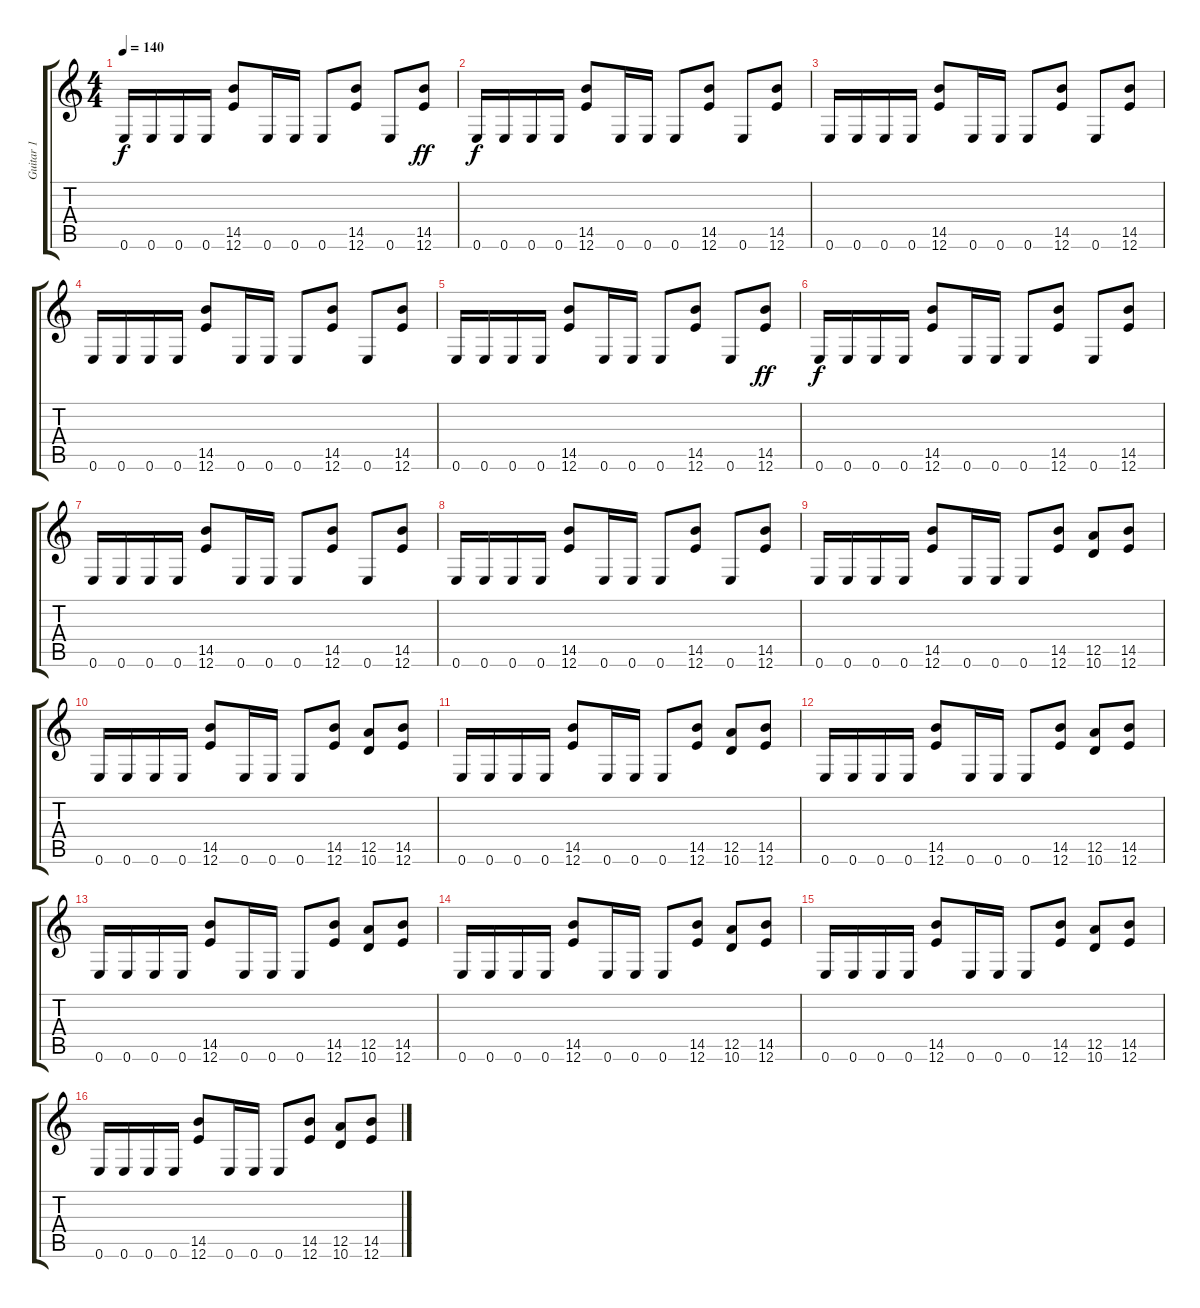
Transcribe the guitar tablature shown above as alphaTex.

\track ("Guitar 1" "Guitar 1") {instrument distortionguitar}
\staff {score tabs}
\tuning (E4 B3 G3 D3 A2 E2) {hide}
\ts (4 4)
\tempo 140
\clef g2
\ks c
0.6.16{dy f} 0.6.16 0.6.16 0.6.16 (14.5 12.6).8 0.6.16 0.6.16 0.6.8 (14.5 12.6).8 0.6.8 (14.5 12.6).8{dy ff} |
0.6.16{dy f} 0.6.16 0.6.16 0.6.16 (14.5 12.6).8 0.6.16 0.6.16 0.6.8 (14.5 12.6).8 0.6.8 (14.5 12.6).8 |
0.6.16 0.6.16 0.6.16 0.6.16 (14.5 12.6).8 0.6.16 0.6.16 0.6.8 (14.5 12.6).8 0.6.8 (14.5 12.6).8 |
0.6.16 0.6.16 0.6.16 0.6.16 (14.5 12.6).8 0.6.16 0.6.16 0.6.8 (14.5 12.6).8 0.6.8 (14.5 12.6).8 |
0.6.16 0.6.16 0.6.16 0.6.16 (14.5 12.6).8 0.6.16 0.6.16 0.6.8 (14.5 12.6).8 0.6.8 (14.5 12.6).8{dy ff} |
0.6.16{dy f} 0.6.16 0.6.16 0.6.16 (14.5 12.6).8 0.6.16 0.6.16 0.6.8 (14.5 12.6).8 0.6.8 (14.5 12.6).8 |
0.6.16 0.6.16 0.6.16 0.6.16 (14.5 12.6).8 0.6.16 0.6.16 0.6.8 (14.5 12.6).8 0.6.8 (14.5 12.6).8 |
0.6.16 0.6.16 0.6.16 0.6.16 (14.5 12.6).8 0.6.16 0.6.16 0.6.8 (14.5 12.6).8 0.6.8 (14.5 12.6).8 |
0.6.16 0.6.16 0.6.16 0.6.16 (14.5 12.6).8 0.6.16 0.6.16 0.6.8 (14.5 12.6).8 (12.5 10.6).8 (14.5 12.6).8 |
0.6.16 0.6.16 0.6.16 0.6.16 (14.5 12.6).8 0.6.16 0.6.16 0.6.8 (14.5 12.6).8 (12.5 10.6).8 (14.5 12.6).8 |
0.6.16 0.6.16 0.6.16 0.6.16 (14.5 12.6).8 0.6.16 0.6.16 0.6.8 (14.5 12.6).8 (12.5 10.6).8 (14.5 12.6).8 |
0.6.16 0.6.16 0.6.16 0.6.16 (14.5 12.6).8 0.6.16 0.6.16 0.6.8 (14.5 12.6).8 (12.5 10.6).8 (14.5 12.6).8 |
0.6.16 0.6.16 0.6.16 0.6.16 (14.5 12.6).8 0.6.16 0.6.16 0.6.8 (14.5 12.6).8 (12.5 10.6).8 (14.5 12.6).8 |
0.6.16 0.6.16 0.6.16 0.6.16 (14.5 12.6).8 0.6.16 0.6.16 0.6.8 (14.5 12.6).8 (12.5 10.6).8 (14.5 12.6).8 |
0.6.16 0.6.16 0.6.16 0.6.16 (14.5 12.6).8 0.6.16 0.6.16 0.6.8 (14.5 12.6).8 (12.5 10.6).8 (14.5 12.6).8 |
0.6.16 0.6.16 0.6.16 0.6.16 (14.5 12.6).8 0.6.16 0.6.16 0.6.8 (14.5 12.6).8 (12.5 10.6).8 (14.5 12.6).8
